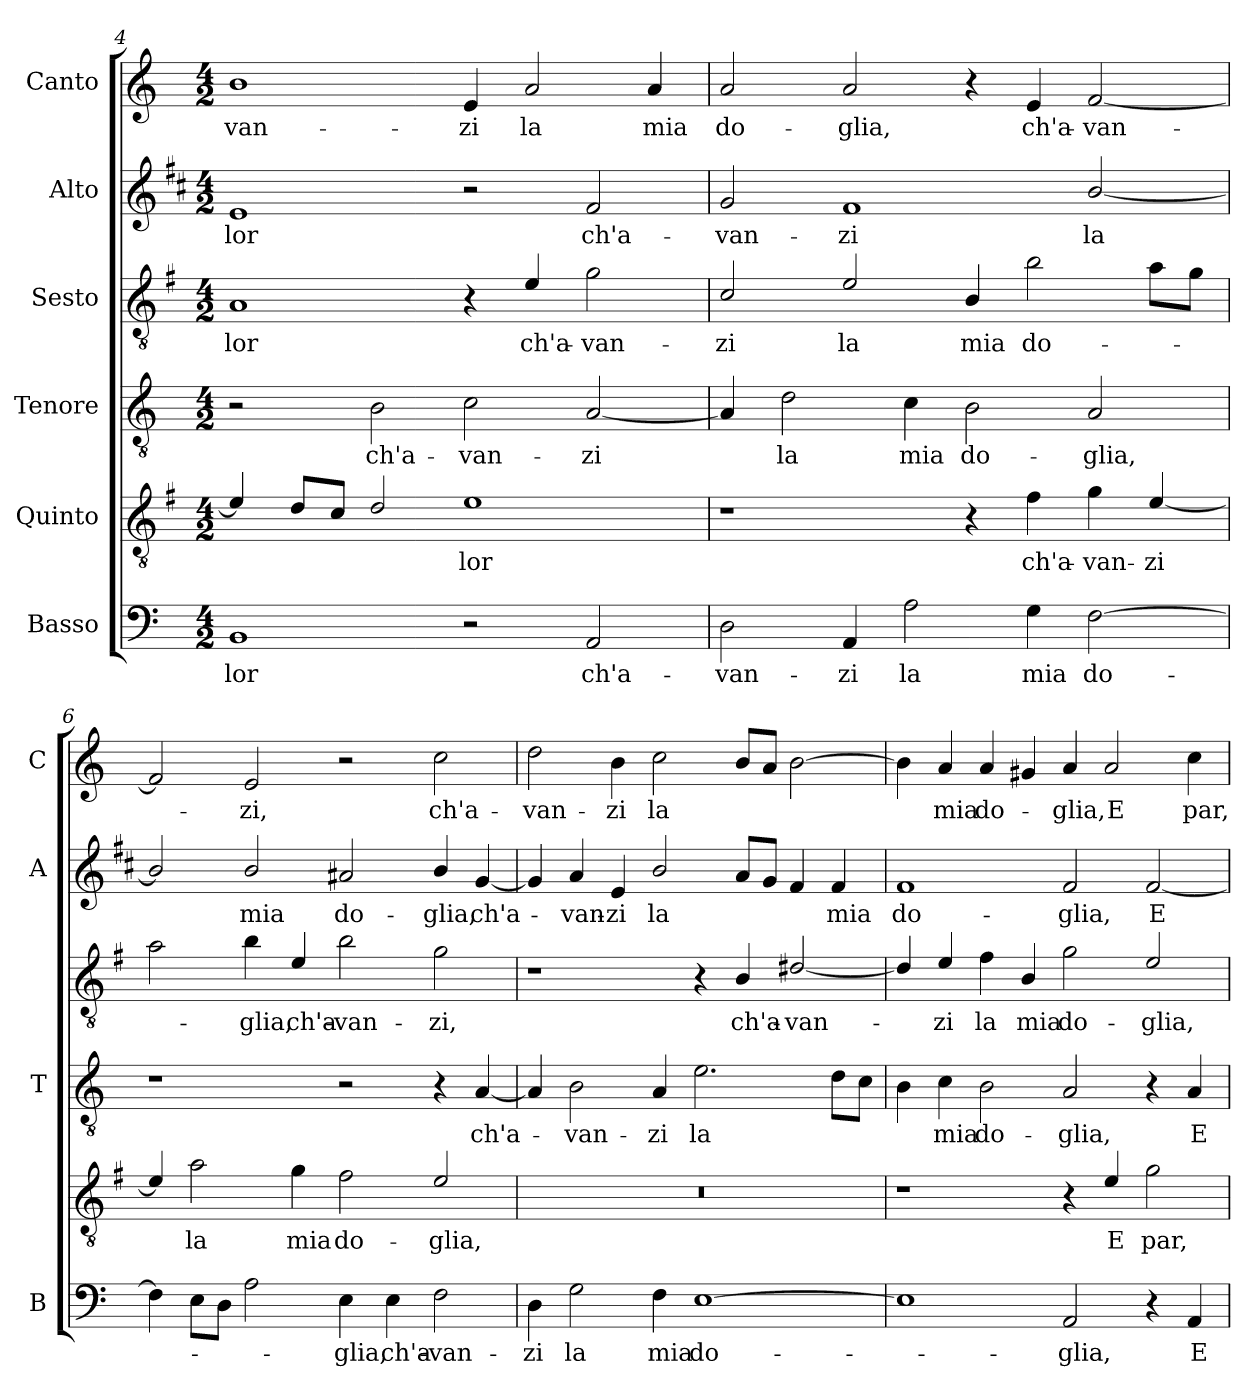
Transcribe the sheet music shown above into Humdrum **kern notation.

**kern	**text	**kern	**text	**kern	**text	**kern	**text	**kern	**text	**kern	**text
*part6	*part6	*part5	*part5	*part4	*part4	*part3	*part3	*part2	*part2	*part1	*part1
*staff6	*staff6	*staff5	*staff5	*staff4	*staff4	*staff3	*staff3	*staff2	*staff2	*staff1	*staff1
*I"Basso	*	*I"Quinto	*	*I"Tenore	*	*I"Sesto	*	*I"Alto	*	*I"Canto	*
*I'B	*	*	*	*I'T	*	*	*	*I'A	*	*I'C	*
*clefF4	*	*clefGv2	*	*clefGv2	*	*clefGv2	*	*clefG2	*	*clefG2	*
*	*	*ITrd4c7	*	*	*	*ITrd4c7	*	*ITrd1c2	*	*	*
*k[]	*	*k[]	*	*k[]	*	*k[]	*	*k[]	*	*k[]	*
*C:	*	*C:	*	*C:	*	*C:	*	*C:	*	*C:	*
*M4/2	*	*M4/2	*	*M4/2	*	*M4/2	*	*M4/2	*	*M4/2	*
=4	=4	=4	=4	=4	=4	=4	=4	=4	=4	=4	=4
!	!LO:LY:b	!	!	!	!	!	!LO:LY:b	!	!LO:LY:b	!	!LO:LY:b
1BB	-lor	4A/]	.	2r	.	1D	-lor	1d	-lor	1b	-van-
.	.	8G/L	.	.	.	.	.	.	.	.	.
.	.	8F/J	.	.	.	.	.	.	.	.	.
!	!	!	!	!	!LO:LY:b	!	!	!	!	!	!
.	.	2G/	.	2B\	ch'a-	.	.	.	.	.	.
!	!	!	!LO:LY:b	!	!LO:LY:b	!	!	!	!	!	!LO:LY:b
2r	.	1A	-lor	2c\	-van-	4r	.	2r	.	4e/	-zi
!	!	!	!	!	!	!	!LO:LY:b	!	!	!	!LO:LY:b
.	.	.	.	.	.	4A/	ch'a-	.	.	2a/	la
!	!LO:LY:b	!	!	!	!LO:LY:b	!	!LO:LY:b	!	!LO:LY:b	!	!
2AA/	ch'a-	.	.	[2A/	-zi	2c\	-van-	2e/	ch'a-	.	.
!	!	!	!	!	!	!	!	!	!	!	!LO:LY:b
.	.	.	.	.	.	.	.	.	.	4a/	mia
!!LO:LB:g=z
=5	=5	=5	=5	=5	=5	=5	=5	=5	=5	=5	=5
!	!LO:LY:b	!	!	!	!	!	!LO:LY:b	!	!LO:LY:b	!	!LO:LY:b
2D\	-van-	1r	.	4A/]	.	2F/	-zi	2f/	-van-	2a/	do-
!	!	!	!	!	!LO:LY:b	!	!	!	!	!	!
.	.	.	.	2d\	la	.	.	.	.	.	.
!	!LO:LY:b	!	!	!	!	!	!LO:LY:b	!	!LO:LY:b	!	!LO:LY:b
4AA/	-zi	.	.	.	.	2A/	la	1e	-zi	2a/	-glia,
!	!LO:LY:b	!	!	!	!LO:LY:b	!	!	!	!	!	!
2A\	la	.	.	4c\	mia	.	.	.	.	.	.
!	!	!	!	!	!LO:LY:b	!	!LO:LY:b	!	!	!	!
.	.	4r	.	2B\	do-	4E/	mia	.	.	4r	.
!	!LO:LY:b	!	!LO:LY:b	!	!	!	!LO:LY:b	!	!	!	!LO:LY:b
4G\	mia	4B\	ch'a-	.	.	2e\	do-	.	.	4e/	ch'a-
!	!LO:LY:b	!	!LO:LY:b	!	!LO:LY:b	!	!	!	!LO:LY:b	!	!LO:LY:b
[2F\	do-	4c\	-van-	2A/	-glia,	.	.	[2a/	la	[2f/	-van-
!	!	!	!LO:LY:b	!	!	!	!	!	!	!	!
.	.	[4A/	-zi	.	.	8d\L	.	.	.	.	.
.	.	.	.	.	.	8c\J	.	.	.	.	.
=6	=6	=6	=6	=6	=6	=6	=6	=6	=6	=6	=6
4F\]	.	4A/]	.	1r	.	2d\	.	2a/]	.	2f/]	.
!	!	!	!LO:LY:b	!	!	!	!	!	!	!	!
8E\L	.	2d\	la	.	.	.	.	.	.	.	.
8D\J	.	.	.	.	.	.	.	.	.	.	.
!	!	!	!	!	!	!	!LO:LY:b	!	!LO:LY:b	!	!LO:LY:b
2A\	.	.	.	.	.	4e\	-glia,	2a/	mia	2e/	-zi,
!	!	!	!LO:LY:b	!	!	!	!LO:LY:b	!	!	!	!
.	.	4c\	mia	.	.	4A/	ch'a-	.	.	.	.
!	!LO:LY:b	!	!LO:LY:b	!	!	!	!LO:LY:b	!	!LO:LY:b	!	!
4E\	-glia,	2B\	do-	2r	.	2e\	-van-	2g#X/	do-	2r	.
!	!LO:LY:b	!	!	!	!	!	!	!	!	!	!
4E\	ch'a-	.	.	.	.	.	.	.	.	.	.
!	!LO:LY:b	!	!LO:LY:b	!	!	!	!LO:LY:b	!	!LO:LY:b	!	!LO:LY:b
2F\	-van-	2A/	-glia,	4r	.	2c\	-zi,	4a/	-glia,	2cc\	ch'a-
!	!	!	!	!	!LO:LY:b	!	!	!	!LO:LY:b	!	!
.	.	.	.	[4A/	ch'a-	.	.	[4f/	ch'a-	.	.
=7	=7	=7	=7	=7	=7	=7	=7	=7	=7	=7	=7
!	!LO:LY:b	!	!	!	!	!	!	!	!	!	!LO:LY:b
4D\	-zi	0r	.	4A/]	.	1r	.	4f/]	.	2dd\	-van-
!	!LO:LY:b	!	!	!	!LO:LY:b	!	!	!	!LO:LY:b	!	!
2G\	la	.	.	2B\	-van-	.	.	4g/	-van-	.	.
!	!	!	!	!	!	!	!	!	!LO:LY:b	!	!LO:LY:b
.	.	.	.	.	.	.	.	4d/	-zi	4b\	-zi
!	!LO:LY:b	!	!	!	!LO:LY:b	!	!	!	!LO:LY:b	!	!LO:LY:b
4F\	mia	.	.	4A/	-zi	.	.	2a/	la	2cc\	la
!	!LO:LY:b	!	!	!	!LO:LY:b	!	!	!	!	!	!
[1E	do-	.	.	2.e\	la	4r	.	.	.	.	.
!	!	!	!	!	!	!	!LO:LY:b	!	!	!	!
.	.	.	.	.	.	4E/	ch'a-	8g/L	.	8b/L	.
.	.	.	.	.	.	.	.	8f/J	.	8a/J	.
!	!	!	!	!	!	!	!LO:LY:b	!	!	!	!
.	.	.	.	.	.	[2G#X/	-van-	4e/	.	[2b\	.
!	!	!	!	!	!	!	!	!	!LO:LY:b	!	!
.	.	.	.	8d\L	.	.	.	4e/	mia	.	.
.	.	.	.	8c\J	.	.	.	.	.	.	.
=8	=8	=8	=8	=8	=8	=8	=8	=8	=8	=8	=8
!	!	!	!	!	!	!	!	!	!LO:LY:b	!	!
1E]	.	1r	.	4B\	.	4G#/]	.	1e	do-	4b\]	.
!	!	!	!	!	!LO:LY:b	!	!LO:LY:b	!	!	!	!LO:LY:b
.	.	.	.	4c\	mia	4A/	-zi	.	.	4a/	mia
!	!	!	!	!	!LO:LY:b	!	!LO:LY:b	!	!	!	!LO:LY:b
.	.	.	.	2B\	do-	4B\	la	.	.	4a/	do-
!	!	!	!	!	!	!	!LO:LY:b	!	!	!	!
.	.	.	.	.	.	4E/	mia	.	.	4g#X/	.
!	!LO:LY:b	!	!	!	!LO:LY:b	!	!LO:LY:b	!	!LO:LY:b	!	!LO:LY:b
2AA/	-glia,	4r	.	2A/	-glia,	2c\	do-	2e/	-glia,	4a/	-glia,
!	!	!	!LO:LY:b	!	!	!	!	!	!	!	!LO:LY:b
.	.	4A/	E	.	.	.	.	.	.	2a/	E
!	!	!	!LO:LY:b	!	!	!	!LO:LY:b	!	!LO:LY:b	!	!
4r	.	2c\	par,	4r	.	2A/	-glia,	[2e/	E	.	.
!	!LO:LY:b	!	!	!	!LO:LY:b	!	!	!	!	!	!LO:LY:b
4AA/	E	.	.	4A/	E	.	.	.	.	4cc\	par,
=	=	=	=	=	=	=	=	=	=	=	=
*-	*-	*-	*-	*-	*-	*-	*-	*-	*-	*-	*-
